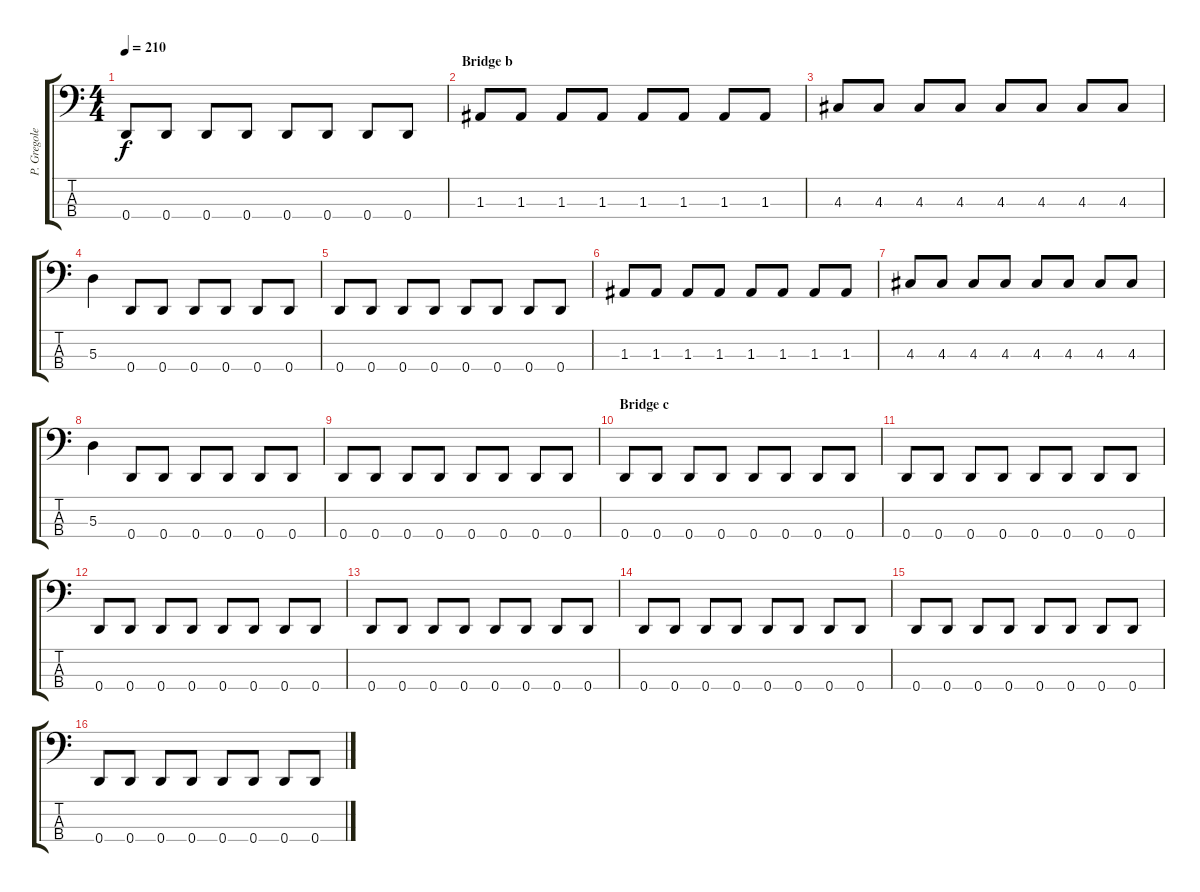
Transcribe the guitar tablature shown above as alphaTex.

\track ("P. Gregoletto" "P. Gregole") {instrument electricbassfinger}
\staff {score tabs}
\tuning (G2 D2 A1 D1) {hide}
\ts (4 4)
\tempo 210
\clef f4
\ks c
0.4.8{dy f} 0.4.8 0.4.8 0.4.8 0.4.8 0.4.8 0.4.8 0.4.8 |
\section ("" "Bridge b")
1.3.8 1.3.8 1.3.8 1.3.8 1.3.8 1.3.8 1.3.8 1.3.8 |
4.3.8 4.3.8 4.3.8 4.3.8 4.3.8 4.3.8 4.3.8 4.3.8 |
5.3.4 0.4.8 0.4.8 0.4.8 0.4.8 0.4.8 0.4.8 |
0.4.8 0.4.8 0.4.8 0.4.8 0.4.8 0.4.8 0.4.8 0.4.8 |
1.3.8 1.3.8 1.3.8 1.3.8 1.3.8 1.3.8 1.3.8 1.3.8 |
4.3.8 4.3.8 4.3.8 4.3.8 4.3.8 4.3.8 4.3.8 4.3.8 |
5.3.4 0.4.8 0.4.8 0.4.8 0.4.8 0.4.8 0.4.8 |
0.4.8 0.4.8 0.4.8 0.4.8 0.4.8 0.4.8 0.4.8 0.4.8 |
\section ("" "Bridge c")
0.4.8 0.4.8 0.4.8 0.4.8 0.4.8 0.4.8 0.4.8 0.4.8 |
0.4.8 0.4.8 0.4.8 0.4.8 0.4.8 0.4.8 0.4.8 0.4.8 |
0.4.8 0.4.8 0.4.8 0.4.8 0.4.8 0.4.8 0.4.8 0.4.8 |
0.4.8 0.4.8 0.4.8 0.4.8 0.4.8 0.4.8 0.4.8 0.4.8 |
0.4.8 0.4.8 0.4.8 0.4.8 0.4.8 0.4.8 0.4.8 0.4.8 |
0.4.8 0.4.8 0.4.8 0.4.8 0.4.8 0.4.8 0.4.8 0.4.8 |
0.4.8 0.4.8 0.4.8 0.4.8 0.4.8 0.4.8 0.4.8 0.4.8
